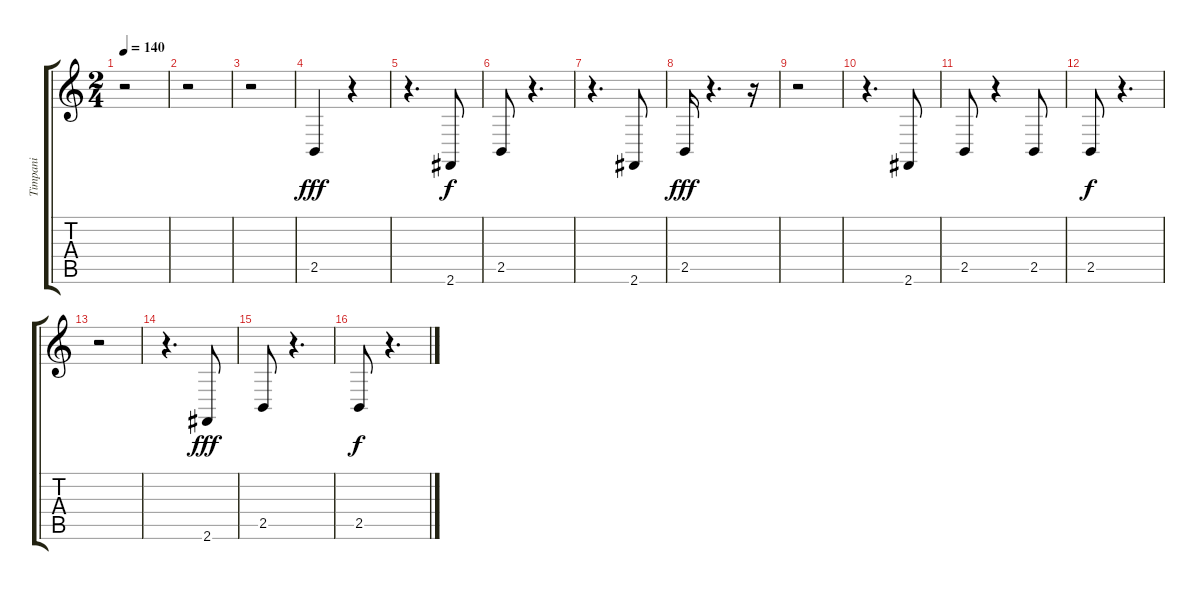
\track ("Timpani" "Timpani") {instrument timpani}
\staff {score tabs}
\tuning (E4 B3 G3 D3 A2 E2) {hide}
\ts (2 4)
\tempo 140
\clef g2
\ks c
r.2{dy f} |
r.2 |
r.2 |
2.5.4{dy fff} r.4 |
r.4{d} 2.6.8{dy f} |
2.5.8 r.4{d} |
r.4{d} 2.6.8 |
2.5.16{dy fff} r.4{d} r.16 |
r.2 |
r.4{d} 2.6.8 |
2.5.8 r.4 2.5.8 |
2.5.8{dy f} r.4{d} |
r.2 |
r.4{d} 2.6.8{dy fff} |
2.5.8 r.4{d} |
2.5.8{dy f} r.4{d}
